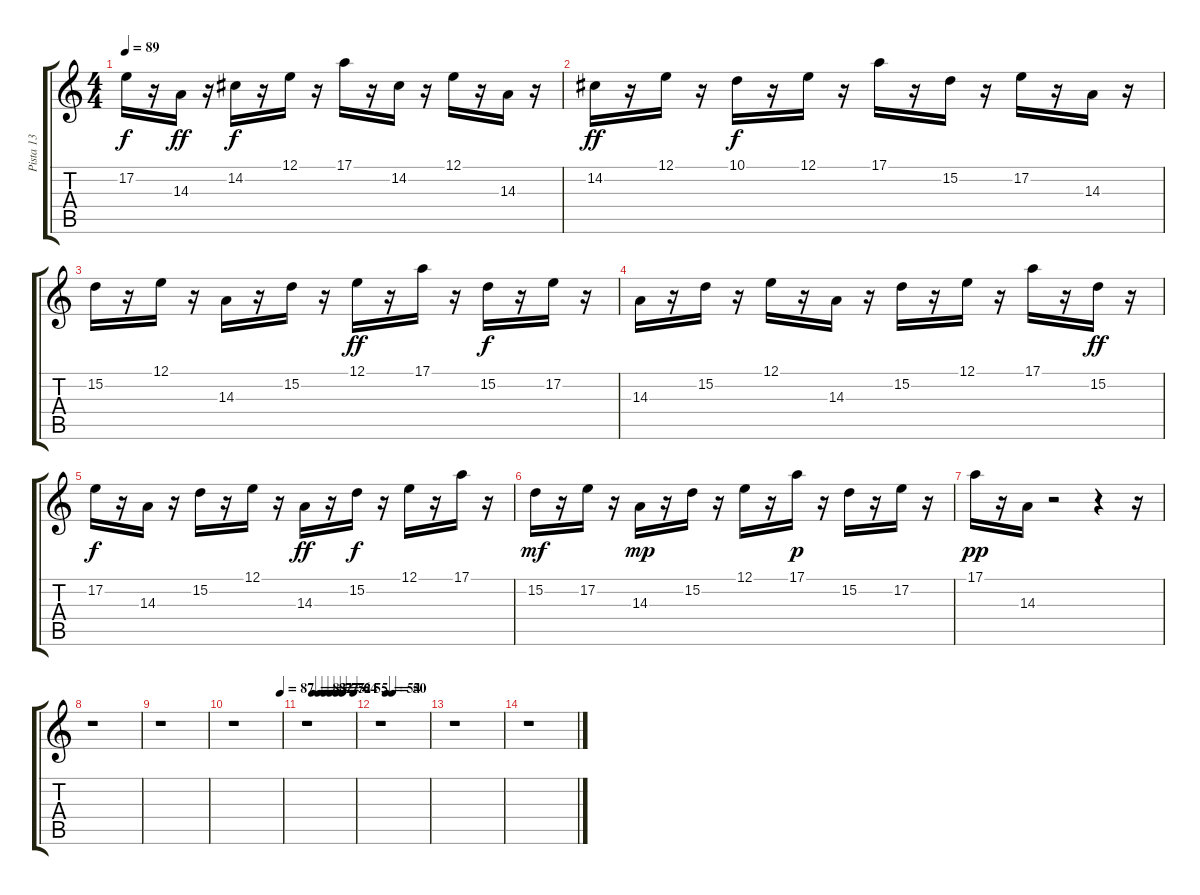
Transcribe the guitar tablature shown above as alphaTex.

\track ("Pista 13" "Pista 13") {instrument fx5brightness}
\staff {score tabs}
\tuning (E4 B3 G3 D3 A2 E2) {hide}
\ts (4 4)
\tempo 89
\clef g2
\ks c
17.2.16{dy f} r.16 14.3.16{dy ff} r.16 14.2.16{dy f} r.16 12.1.16 r.16 17.1.16 r.16 14.2.16 r.16 12.1.16 r.16 14.3.16 r.16 |
14.2.16{dy ff} r.16 12.1.16 r.16 10.1.16{dy f} r.16 12.1.16 r.16 17.1.16 r.16 15.2.16 r.16 17.2.16 r.16 14.3.16 r.16 |
15.2.16 r.16 12.1.16 r.16 14.3.16 r.16 15.2.16 r.16 12.1.16{dy ff} r.16 17.1.16 r.16 15.2.16{dy f} r.16 17.2.16 r.16 |
14.3.16 r.16 15.2.16 r.16 12.1.16 r.16 14.3.16 r.16 15.2.16 r.16 12.1.16 r.16 17.1.16 r.16 15.2.16{dy ff} r.16 |
17.2.16{dy f} r.16 14.3.16 r.16 15.2.16 r.16 12.1.16 r.16 14.3.16{dy ff} r.16 15.2.16{dy f} r.16 12.1.16 r.16 17.1.16 r.16 |
15.2.16{dy mf} r.16 17.2.16 r.16 14.3.16{dy mp} r.16 15.2.16 r.16 12.1.16 r.16 17.1.16{dy p} r.16 15.2.16 r.16 17.2.16 r.16 |
17.1.16{dy pp} r.16 14.3.16 r.2 r.4 r.16 |
r.1 |
r.1 |
\tempo (87 0.9791666666666666)
r.1 |
\tempo (83 0.13541666666666666)
\tempo (82 0.2604166666666667)
\tempo (77 0.3854166666666667)
\tempo (75 0.5104166666666666)
\tempo (72 0.6354166666666666)
\tempo (64 0.7604166666666666)
\tempo (55 0.9791666666666666)
r.1 |
\tempo (54 0.13541666666666666)
\tempo (50 0.2604166666666667)
r.1 |
r.1 |
r.1
